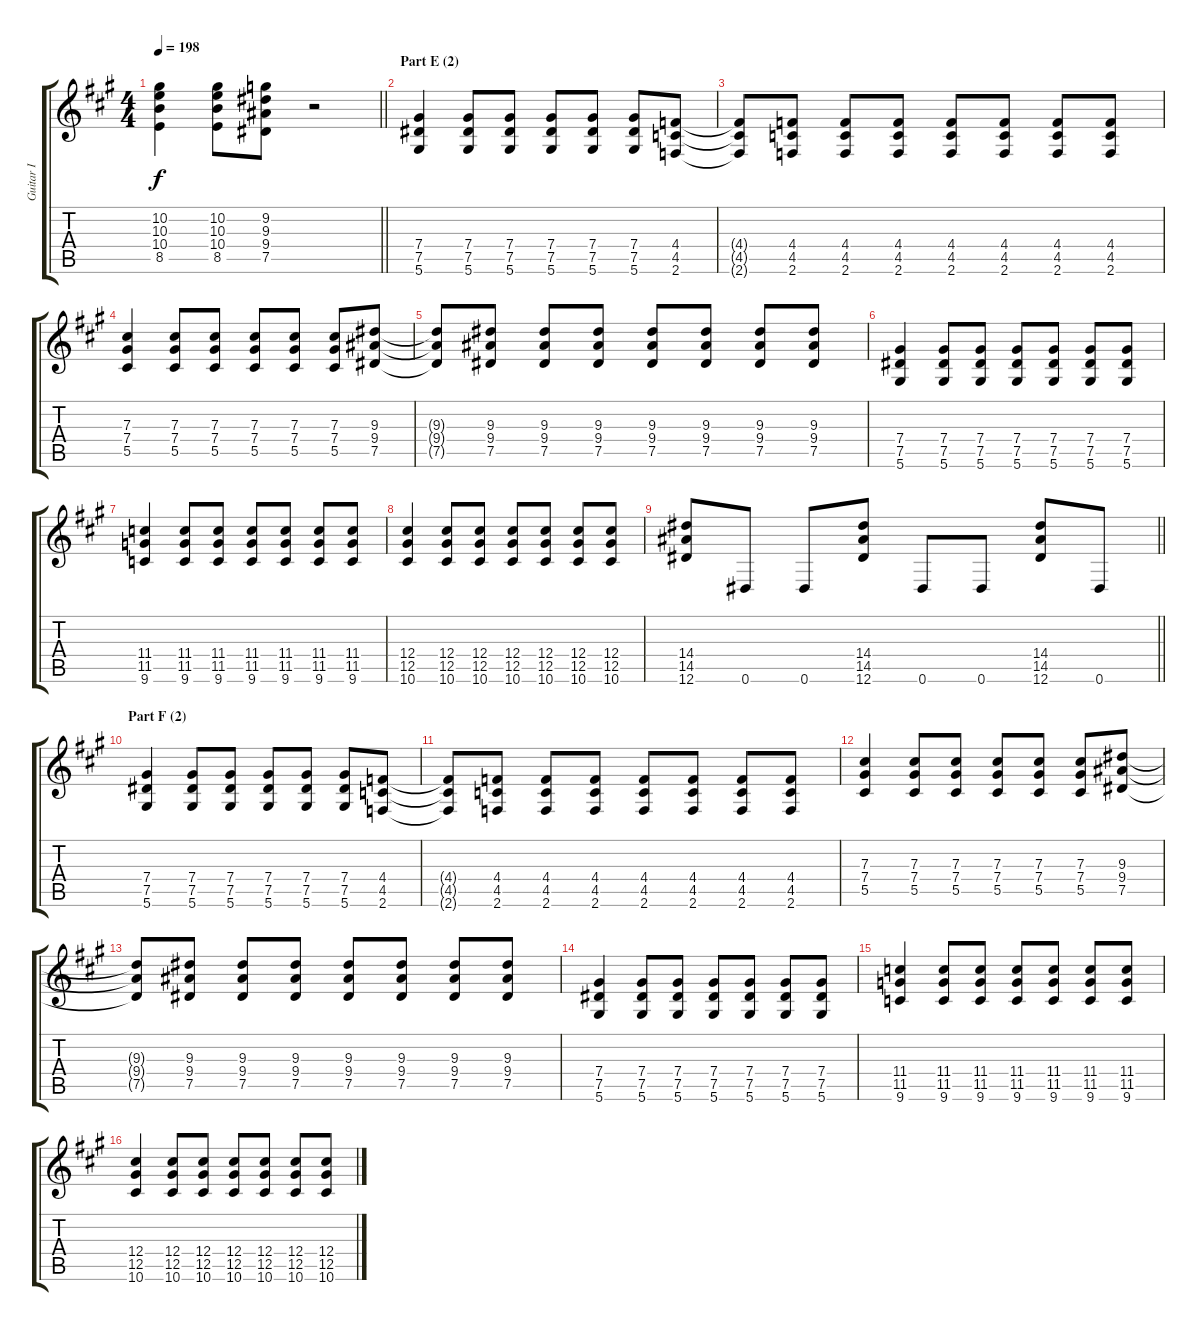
\track ("Guitar I" "Guitar I") {instrument distortionguitar}
\staff {score tabs}
\tuning (Eb4 Bb3 Gb3 Db3 Ab2 Eb2) {hide}
\ts (4 4)
\tempo 198
\clef g2
\barLineRight lightlight
\ks a
(10.2 10.3 10.4 8.5).4{dy f} (10.2 10.3 10.4 8.5).8 (9.2 9.3 9.4 7.5).8 r.2 |
\section ("" "Part E (2)")
(7.4 7.5 5.6).4 (7.4 7.5 5.6).8 (7.4 7.5 5.6).8 (7.4 7.5 5.6).8 (7.4 7.5 5.6).8 (7.4 7.5 5.6).8 (4.4 4.5 2.6).8 |
(4.4{t} 4.5{t} 2.6{t}).8 (4.4 4.5 2.6).8 (4.4 4.5 2.6).8 (4.4 4.5 2.6).8 (4.4 4.5 2.6).8 (4.4 4.5 2.6).8 (4.4 4.5 2.6).8 (4.4 4.5 2.6).8 |
(7.3 7.4 5.5).4 (7.3 7.4 5.5).8 (7.3 7.4 5.5).8 (7.3 7.4 5.5).8 (7.3 7.4 5.5).8 (7.3 7.4 5.5).8 (9.3 9.4 7.5).8 |
(9.3{t} 9.4{t} 7.5{t}).8 (9.3 9.4 7.5).8 (9.3 9.4 7.5).8 (9.3 9.4 7.5).8 (9.3 9.4 7.5).8 (9.3 9.4 7.5).8 (9.3 9.4 7.5).8 (9.3 9.4 7.5).8 |
(7.4 7.5 5.6).4 (7.4 7.5 5.6).8 (7.4 7.5 5.6).8 (7.4 7.5 5.6).8 (7.4 7.5 5.6).8 (7.4 7.5 5.6).8 (7.4 7.5 5.6).8 |
(11.4 11.5 9.6).4 (11.4 11.5 9.6).8 (11.4 11.5 9.6).8 (11.4 11.5 9.6).8 (11.4 11.5 9.6).8 (11.4 11.5 9.6).8 (11.4 11.5 9.6).8 |
(12.4 12.5 10.6).4 (12.4 12.5 10.6).8 (12.4 12.5 10.6).8 (12.4 12.5 10.6).8 (12.4 12.5 10.6).8 (12.4 12.5 10.6).8 (12.4 12.5 10.6).8 |
\barLineRight lightlight
(14.4 14.5 12.6).8 0.6.8 0.6.8 (14.4 14.5 12.6).8 0.6.8 0.6.8 (14.4 14.5 12.6).8 0.6.8 |
\section ("" "Part F (2)")
(7.4 7.5 5.6).4 (7.4 7.5 5.6).8 (7.4 7.5 5.6).8 (7.4 7.5 5.6).8 (7.4 7.5 5.6).8 (7.4 7.5 5.6).8 (4.4 4.5 2.6).8 |
(4.4{t} 4.5{t} 2.6{t}).8 (4.4 4.5 2.6).8 (4.4 4.5 2.6).8 (4.4 4.5 2.6).8 (4.4 4.5 2.6).8 (4.4 4.5 2.6).8 (4.4 4.5 2.6).8 (4.4 4.5 2.6).8 |
(7.3 7.4 5.5).4 (7.3 7.4 5.5).8 (7.3 7.4 5.5).8 (7.3 7.4 5.5).8 (7.3 7.4 5.5).8 (7.3 7.4 5.5).8 (9.3 9.4 7.5).8 |
(9.3{t} 9.4{t} 7.5{t}).8 (9.3 9.4 7.5).8 (9.3 9.4 7.5).8 (9.3 9.4 7.5).8 (9.3 9.4 7.5).8 (9.3 9.4 7.5).8 (9.3 9.4 7.5).8 (9.3 9.4 7.5).8 |
(7.4 7.5 5.6).4 (7.4 7.5 5.6).8 (7.4 7.5 5.6).8 (7.4 7.5 5.6).8 (7.4 7.5 5.6).8 (7.4 7.5 5.6).8 (7.4 7.5 5.6).8 |
(11.4 11.5 9.6).4 (11.4 11.5 9.6).8 (11.4 11.5 9.6).8 (11.4 11.5 9.6).8 (11.4 11.5 9.6).8 (11.4 11.5 9.6).8 (11.4 11.5 9.6).8 |
(12.4 12.5 10.6).4 (12.4 12.5 10.6).8 (12.4 12.5 10.6).8 (12.4 12.5 10.6).8 (12.4 12.5 10.6).8 (12.4 12.5 10.6).8 (12.4 12.5 10.6).8
